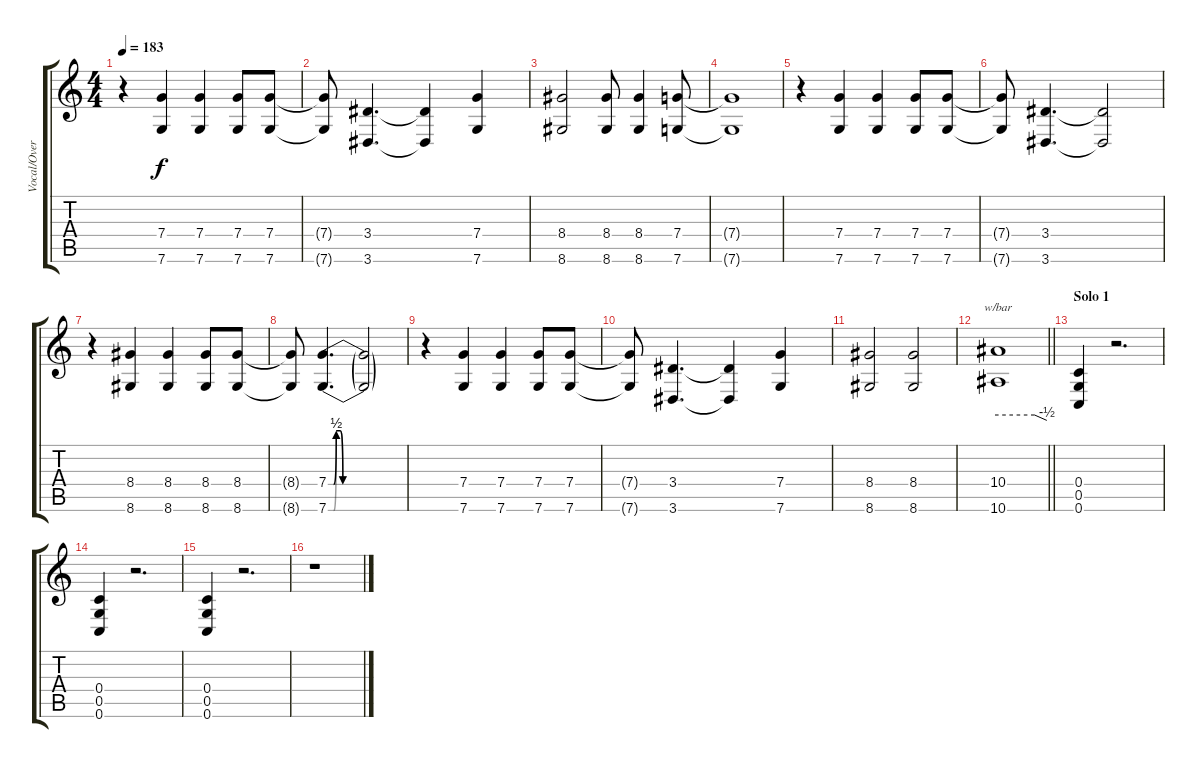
\track ("Vocal/Overdub" "Vocal/Over") {instrument acousticguitarnylon}
\staff {score tabs}
\tuning (D4 A3 F3 C3 G2 C2) {hide}
\ts (4 4)
\tempo 183
\clef g2
\ks aminor
r.4{dy f} (7.4 7.6).4 (7.4 7.6).4 (7.4 7.6).8 (7.4 7.6).8 |
(7.4{t} 7.6{t}).8 (3.4 3.6).4{d} (3.4{t} 3.6{t}).4 (7.4 7.6).4 |
(8.4 8.6).2 (8.4 8.6).8 (8.4 8.6).4 (7.4 7.6).8 |
(7.4{t} 7.6{t}).1 |
r.4 (7.4 7.6).4 (7.4 7.6).4 (7.4 7.6).8 (7.4 7.6).8 |
(7.4{t} 7.6{t}).8 (3.4 3.6).4{d} (3.4{t} 3.6{t}).2 |
r.4 (8.4 8.6).4 (8.4 8.6).4 (8.4 8.6).8 (8.4 8.6).8 |
(8.4{t} 8.6{t}).8 (7.4{be (custom 0 0 4 0 6 2 9 2 11 0 60 0)} 7.6{be (custom 0 0 4 0 6 2 9 2 11 0 60 0)}).4{d} (7.4{t} 7.6{t}).2 |
r.4 (7.4 7.6).4 (7.4 7.6).4 (7.4 7.6).8 (7.4 7.6).8 |
(7.4{t} 7.6{t}).8 (3.4 3.6).4{d} (3.4{t} 3.6{t}).4 (7.4 7.6).4 |
(8.4 8.6).2 (8.4 8.6).2 |
\barLineRight lightlight
(10.4 10.6).1{tbe (custom default 0 0 45 0 60 -2)} |
\section ("" "Solo 1")
(0.4 0.5 0.6).4 r.2{d} |
(0.4 0.5 0.6).4 r.2{d} |
(0.4 0.5 0.6).4 r.2{d} |
r.1
